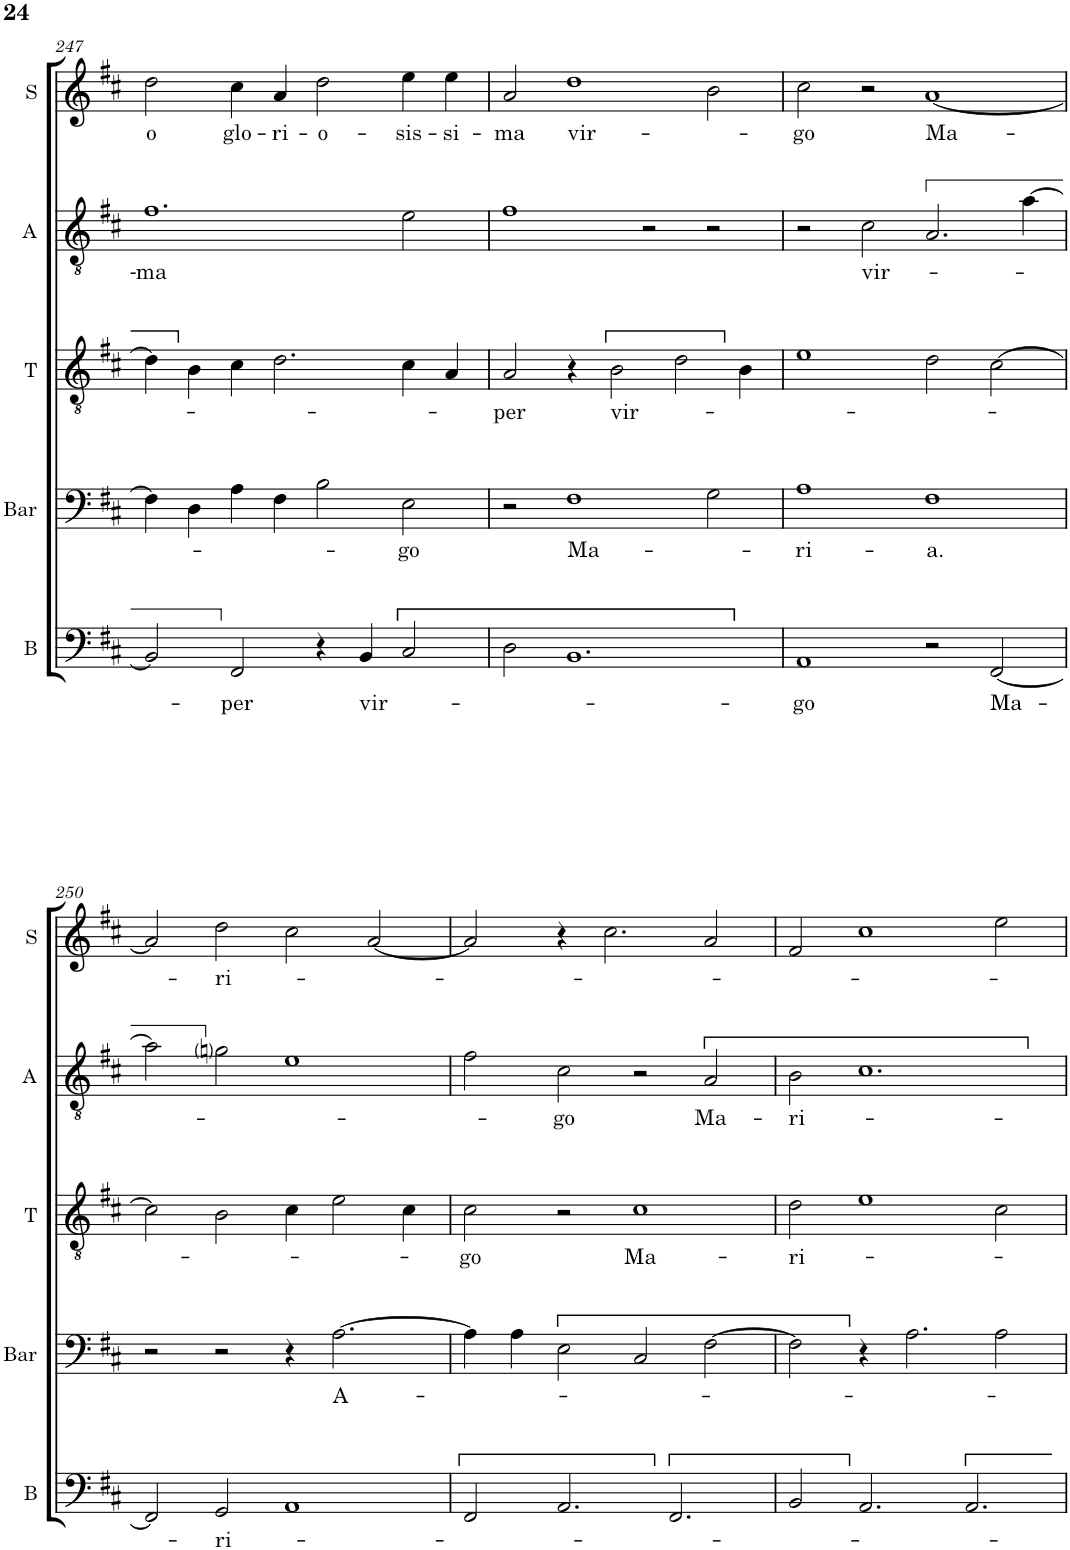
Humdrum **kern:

**kern	**text	**kern	**text	**kern	**text	**kern	**text	**kern	**text
*part5	*part5	*part4	*part4	*part3	*part3	*part2	*part2	*part1	*part1
*staff5	*staff5	*staff4	*staff4	*staff3	*staff3	*staff2	*staff2	*staff1	*staff1
*I"B	*	*I"Bar	*	*I"T	*	*I"A	*	*I"S	*
*I'B	*	*I'Bar	*	*I'T	*	*I'A	*	*I'S	*
!!LO:PB:g=z
*clefF4	*	*clefF4	*	*clefGv2	*	*clefGv2	*	*clefG2	*
*	*	*Trd8c14	*	*	*	*Trd4c7	*	*	*
*k[f#c#]	*	*k[f#c#]	*	*k[f#c#]	*	*k[f#c#]	*	*k[f#c#]	*
*M4/2	*	*M4/2	*	*M4/2	*	*M4/2	*	*M4/2	*
=247	=247	=247	=247	=247	=247	=247	=247	=247	=247
!	!	!	!	!	!	!	!LO:LY:b	!	!LO:LY:b
2BB/]	.	4F#\]	.	4d\]	.	1.f#	-ma	2dd\	o
.	.	4D\	.	4B\	.	.	.	.	.
!	!LO:LY:b	!	!	!	!	!	!	!	!LO:LY:b
2FF#/	per	4A\	.	4c#\	.	.	.	4cc#\	glo-
!	!	!	!	!	!	!	!	!	!LO:LY:b
.	.	4F#\	.	2.d\	.	.	.	4a/	-ri-
!	!	!	!	!	!	!	!	!	!LO:LY:b
4r	.	2B\	.	.	.	.	.	2dd\	-o-
!	!LO:LY:b	!	!	!	!	!	!	!	!
4BB/	vir-	.	.	.	.	.	.	.	.
!	!	!	!LO:LY:b	!	!	!	!	!	!LO:LY:b
2C#/	.	2E\	-go	4c#\	.	2e\	.	4ee\	-sis-
!	!	!	!	!	!	!	!	!	!LO:LY:b
.	.	.	.	4A/	.	.	.	4ee\	-si-
=248	=248	=248	=248	=248	=248	=248	=248	=248	=248
!	!	!	!	!	!LO:LY:b	!	!	!	!LO:LY:b
2D\	.	2r	.	2A/	-per	1f#	.	2a/	-ma
!	!	!	!LO:LY:b	!	!	!	!	!	!LO:LY:b
1.BB	.	1F#	Ma-	4r	.	.	.	1dd	vir-
!	!	!	!	!	!LO:LY:b	!	!	!	!
.	.	.	.	2B\	vir-	.	.	.	.
.	.	.	.	.	.	2r	.	.	.
.	.	.	.	2d\	.	.	.	.	.
.	.	2G\	.	.	.	2r	.	2b\	.
.	.	.	.	4B\	.	.	.	.	.
=249	=249	=249	=249	=249	=249	=249	=249	=249	=249
!	!LO:LY:b	!	!LO:LY:b	!	!	!	!	!	!LO:LY:b
1AA	-go	1A	-ri-	1e	.	2r	.	2cc#\	-go
!	!	!	!	!	!	!	!LO:LY:b	!	!
.	.	.	.	.	.	2c#\	vir-	2r	.
!	!	!	!LO:LY:b	!	!	!	!	!	!LO:LY:b
2r	.	1F#	-a.	2d\	.	2.A/	.	[1a	Ma-
!	!LO:LY:b	!	!	!	!	!	!	!	!
[2FF#/	Ma-	.	.	[2c#\	.	.	.	.	.
.	.	.	.	.	.	[4a\	.	.	.
!!LO:LB:g=z
=250	=250	=250	=250	=250	=250	=250	=250	=250	=250
2FF#/]	.	2r	.	2c#\]	.	2a\]	.	2a/]	.
!	!LO:LY:b	!	!	!	!	!	!	!	!LO:LY:b
2GG/	ri-	2r	.	2B\	.	2gni\	.	2dd\	-ri-
1AA	.	4r	.	4c#\	.	1e	.	2cc#\	.
!	!	!	!LO:LY:b	!	!	!	!	!	!
.	.	[2.A\	A-	2e\	.	.	.	.	.
.	.	.	.	.	.	.	.	[2a/	.
.	.	.	.	4c#\	.	.	.	.	.
=251	=251	=251	=251	=251	=251	=251	=251	=251	=251
!	!	!	!	!	!LO:LY:b	!	!	!	!
2FF#/	.	4A\]	.	2c#\	go	2f#\	.	2a/]	.
.	.	4A\	.	.	.	.	.	.	.
!	!	!	!	!	!	!	!LO:LY:b	!	!
2.AA/	.	2E\	.	2r	.	2c#\	-go	4r	.
.	.	.	.	.	.	.	.	2.cc#\	.
!	!	!	!	!	!LO:LY:b	!	!	!	!
.	.	2C#/	.	1c#	Ma-	2r	.	.	.
2.FF#/	.	.	.	.	.	.	.	.	.
!	!	!	!	!	!	!	!LO:LY:b	!	!
.	.	[2F#\	.	.	.	2A/	Ma-	2a/	.
=252	=252	=252	=252	=252	=252	=252	=252	=252	=252
!	!	!	!	!	!LO:LY:b	!	!LO:LY:b	!	!
2BB/	.	2F#\]	.	2d\	-ri-	2B\	-ri-	2f#/	.
2.AA/	.	4r	.	1e	.	1.c#	.	1cc#	.
.	.	2.A\	.	.	.	.	.	.	.
2.AA/	.	.	.	.	.	.	.	.	.
.	.	2A\	.	2c#\	.	.	.	2ee\	.
=	=	=	=	=	=	=	=	=	=
*-	*-	*-	*-	*-	*-	*-	*-	*-	*-
